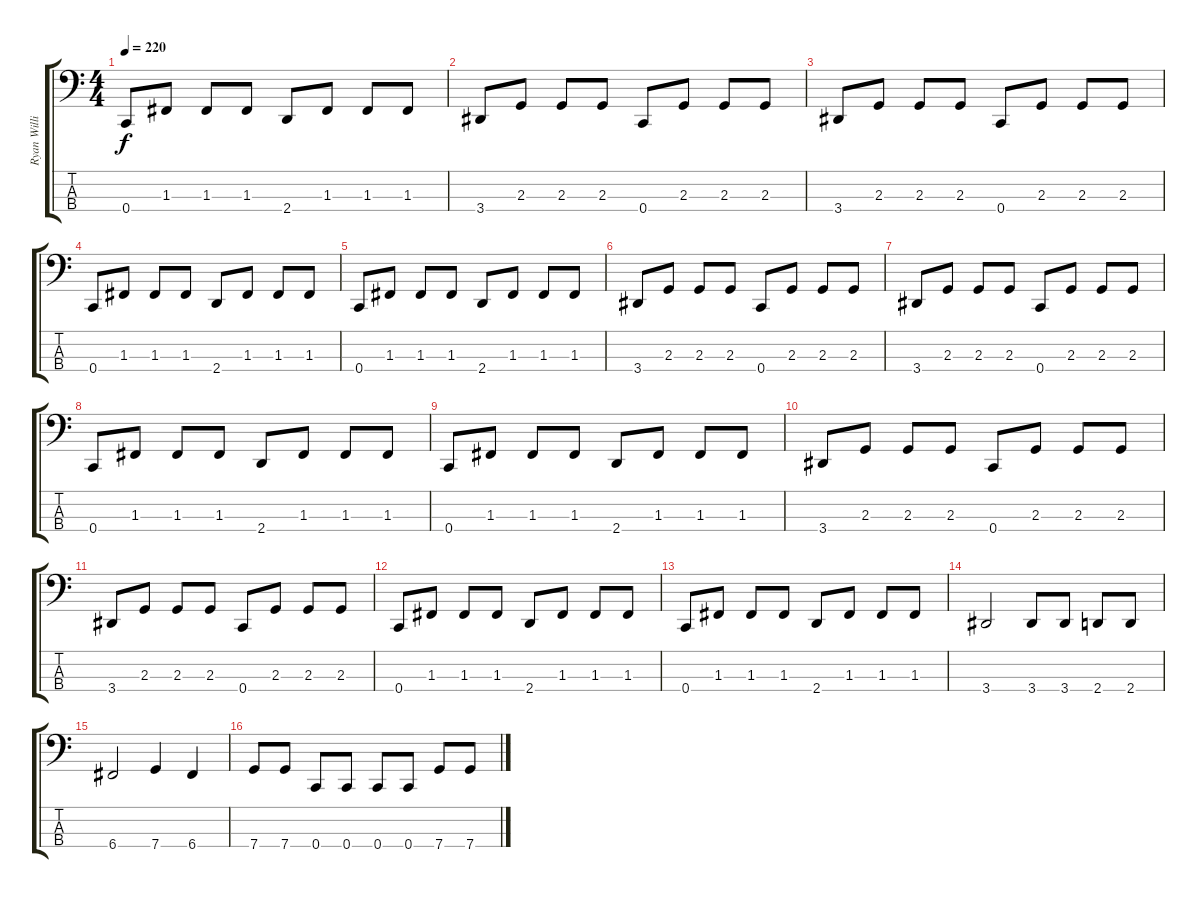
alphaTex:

\track ("Ryan Williams (Bass)" "Ryan Willi") {instrument electricbassfinger}
\staff {score tabs}
\tuning (Eb2 Bb1 F1 C1) {hide}
\ts (4 4)
\tempo 220
\clef f4
\ks c
0.4.8{dy f} 1.3.8 1.3.8 1.3.8 2.4.8 1.3.8 1.3.8 1.3.8 |
3.4.8 2.3.8 2.3.8 2.3.8 0.4.8 2.3.8 2.3.8 2.3.8 |
3.4.8 2.3.8 2.3.8 2.3.8 0.4.8 2.3.8 2.3.8 2.3.8 |
0.4.8 1.3.8 1.3.8 1.3.8 2.4.8 1.3.8 1.3.8 1.3.8 |
0.4.8 1.3.8 1.3.8 1.3.8 2.4.8 1.3.8 1.3.8 1.3.8 |
3.4.8 2.3.8 2.3.8 2.3.8 0.4.8 2.3.8 2.3.8 2.3.8 |
3.4.8 2.3.8 2.3.8 2.3.8 0.4.8 2.3.8 2.3.8 2.3.8 |
0.4.8 1.3.8 1.3.8 1.3.8 2.4.8 1.3.8 1.3.8 1.3.8 |
0.4.8 1.3.8 1.3.8 1.3.8 2.4.8 1.3.8 1.3.8 1.3.8 |
3.4.8 2.3.8 2.3.8 2.3.8 0.4.8 2.3.8 2.3.8 2.3.8 |
3.4.8 2.3.8 2.3.8 2.3.8 0.4.8 2.3.8 2.3.8 2.3.8 |
0.4.8 1.3.8 1.3.8 1.3.8 2.4.8 1.3.8 1.3.8 1.3.8 |
0.4.8 1.3.8 1.3.8 1.3.8 2.4.8 1.3.8 1.3.8 1.3.8 |
3.4.2 3.4.8 3.4.8 2.4.8 2.4.8 |
6.4.2 7.4.4 6.4.4 |
7.4.8 7.4.8 0.4.8 0.4.8 0.4.8 0.4.8 7.4.8 7.4.8
